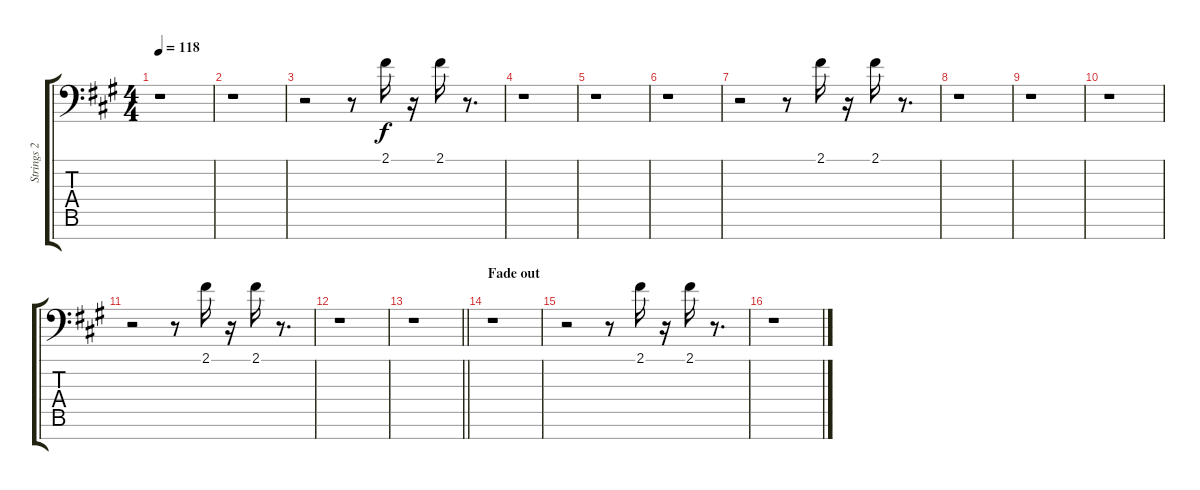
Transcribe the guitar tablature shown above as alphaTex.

\track ("Strings 2" "Strings 2") {instrument tremolostrings}
\staff {score tabs}
\tuning (E4 B3 G3 D3 A2 E2 C-1) {hide}
\ts (4 4)
\tempo 118
\clef f4
\ks f#minor
r.1{dy f} |
r.1 |
r.2 r.8 2.1.16 r.16 2.1.16 r.8{d} |
r.1 |
r.1 |
r.1 |
r.2 r.8 2.1.16 r.16 2.1.16 r.8{d} |
r.1 |
r.1 |
r.1 |
r.2 r.8 2.1.16 r.16 2.1.16 r.8{d} |
r.1 |
\barLineRight lightlight
r.1 |
\section ("" "Fade out")
r.1 |
r.2 r.8 2.1.16 r.16 2.1.16 r.8{d} |
r.1
